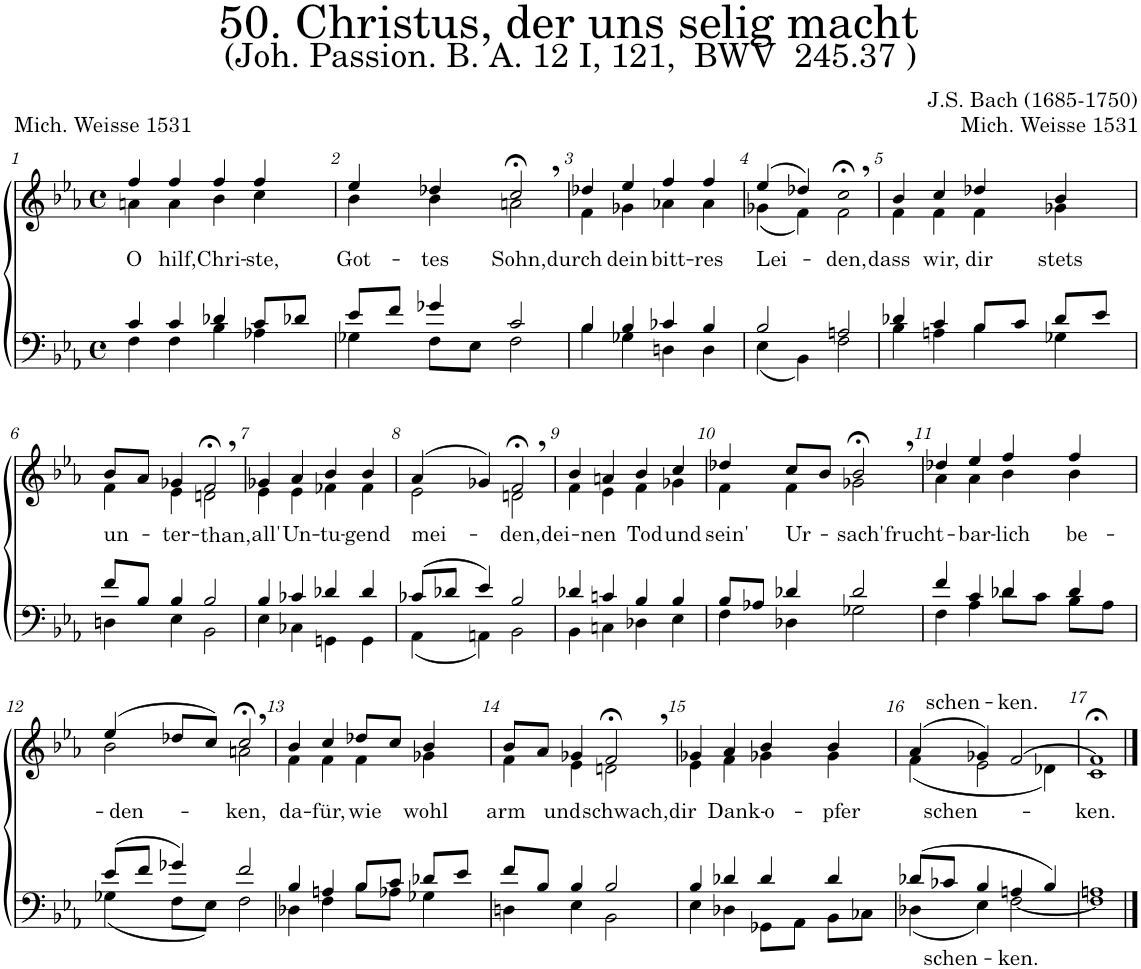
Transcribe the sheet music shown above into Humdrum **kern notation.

**kern	**text	**kern	**text	**text
*part2	*part2	*part1	*part1	*part1
*staff2	*staff2	*staff1	*staff1	*staff1
*I"Tenor/Bass	*	*I"Soprano/Alto	*	*
*clefF4	*	*clefG2	*	*
*k[b-e-a-]	*	*k[b-e-a-]	*	*
*M4/4	*	*M4/4	*	*
*met(c)	*	*met(c)	*	*
=1	=1	=1	=1	=1
*^	*	*	*	*
!	!	!	!	!LO:LY:b	!
*	*	*	*^	*	*
4c/	4F\	.	4ff;</	4an\	O	.
!	!	!	!	!	!LO:LY:b	!
4c/	4F\	.	4ff/	4a\	hilf,	.
!	!	!	!	!	!LO:LY:b	!
4d-X/	4B-\	.	4ff;</	4b-\	Chri-	.
!	!	!	!	!	!LO:LY:b	!
8c/L	4A-X\	.	4ff/	4cc\	-ste,	.
8d-X/J	.	.	.	.	.	.
=2	=2	=2	=2	=2	=2	=2
!	!	!	!	!	!LO:LY:b	!
8e-/L	4G-X\	.	4ee-;</	4b-\	Got-	.
8f/J	.	.	.	.	.	.
!	!	!	!	!	!LO:LY:b	!
4g-X/	8F\L	.	4dd-X/	4b-\	-tes	.
.	8E-\J	.	.	.	.	.
!	!	!	!	!	!LO:LY:b	!
2c/	2F\	.	2cc;<,/	2an\	Sohn,	.
=3	=3	=3	=3	=3	=3	=3
!	!	!	!	!	!LO:LY:b	!
4B-/	4B-\	.	4dd-X;</	4f\	durch	.
!	!	!	!	!	!LO:LY:b	!
4B-/	4G-X\	.	4ee-/	4g-X\	dein	.
!	!	!	!	!	!LO:LY:b	!
4c-X/	4Dn\	.	4ff;</	4a-X\	bitt-	.
!	!	!	!	!	!LO:LY:b	!
4B-/	4D\	.	4ff/	4a-\	-res	.
=4	=4	=4	=4	=4	=4	=4
!	!	!	!	!	!LO:LY:b	!
2B-/	(4E-\	.	(4ee-;</	(4g-X\	Lei-	.
.	4BB-\)	.	4dd-X/)	4f\)	.	.
!	!	!	!	!	!LO:LY:b	!
2An/	2F\	.	2cc;<,	2f\	-den,	.
=5	=5	=5	=5	=5	=5	=5
!	!	!	!	!	!LO:LY:b	!
4d-X/	4B-\	.	4b-;</	4f\	dass	.
!	!	!	!	!	!LO:LY:b	!
4c/	4An\	.	4cc/	4f\	wir,	.
!	!	!	!	!	!LO:LY:b	!
8B-/L	4B-\	.	4dd-X;</	4f\	dir	.
8c/J	.	.	.	.	.	.
!	!	!	!	!	!LO:LY:b	!
8d-/L	4G-X\	.	4b-/	4g-X\	stets	.
8e-/J	.	.	.	.	.	.
!!LO:LB:g=z	!!
=6	=6	=6	=6	=6	=6	=6
!	!	!	!	!	!LO:LY:b	!
8f/L	4Dn\	.	8b-;</L	4f\	un-	.
8B-/J	.	.	8a-/J	.	.	.
!	!	!	!	!	!LO:LY:b	!
4B-/	4E-\	.	4g-X/	4e-\	-ter-	.
!	!	!	!	!	!LO:LY:b	!
2B-/	2BB-\	.	2f;<,/	2dn\	-than,	.
=7	=7	=7	=7	=7	=7	=7
!	!	!	!	!	!LO:LY:b	!
4B-/	4E-\	.	4g-X;</	4e-\	all'	.
!	!	!	!	!	!LO:LY:b	!
4c-X/	4C-X\	.	4a-/	4e-\	Un-	.
!	!	!	!	!	!LO:LY:b	!
4d-X/	4GGn\	.	4b-;</	4f-X\	-tu-	.
!	!	!	!	!	!LO:LY:b	!
4d-/	4GG\	.	4b-/	4f-\	-gend	.
=8	=8	=8	=8	=8	=8	=8
!	!	!	!	!	!LO:LY:b	!
(8c-X/L	(4AA-\	.	(4a-;</	2e-\	mei-	.
8d-X/J	.	.	.	.	.	.
4e-/)	4AAn\)	.	4g-X/)	.	.	.
!	!	!	!	!	!LO:LY:b	!
2B-/	2BB-\	.	2f;<,/	2dn\	-den,	.
=9	=9	=9	=9	=9	=9	=9
!	!	!	!	!	!LO:LY:b	!
4d-X/	4BB-\	.	4b-;</	4f\	dei-	.
!	!	!	!	!	!LO:LY:b	!
4cn/	4Cn\	.	4an/	4e-\	-nen	.
!	!	!	!	!	!LO:LY:b	!
4B-/	4D-X\	.	4b-;</	4f\	Tod	.
!	!	!	!	!	!LO:LY:b	!
4B-/	4E-\	.	4cc/	4g-X\	und	.
=10	=10	=10	=10	=10	=10	=10
!	!	!	!	!	!LO:LY:b	!
8B-/L	4F\	.	4dd-X;</	4f\	sein'	.
8A-X/J	.	.	.	.	.	.
!	!	!	!	!	!LO:LY:b	!
4d-X/	4D-X\	.	8cc/L	4f\	Ur-	.
.	.	.	8b-/J	.	.	.
!	!	!	!	!	!LO:LY:b	!
2d-/	2G-X\	.	2b-;<,/	2g-X\	-sach'	.
=11	=11	=11	=11	=11	=11	=11
!	!	!	!	!	!LO:LY:b	!
4f/	4F\	.	4dd-X;</	4a-\	frucht-	.
!	!	!	!	!	!LO:LY:b	!
4c/	4A-\	.	4ee-/	4a-\	-bar-	.
!	!	!	!	!	!LO:LY:b	!
4d-X/	8d-\L	.	4ff;</	4b-\	-lich	.
.	8c\J	.	.	.	.	.
!	!	!	!	!	!LO:LY:b	!
4d-/	8B-\L	.	4ff/	4b-\	be-	.
.	8A-\J	.	.	.	.	.
!!LO:LB:g=z	!!
=12	=12	=12	=12	=12	=12	=12
!	!	!	!	!	!LO:LY:b	!
(8e-/L	(4G-X\	.	(4ee-;</	2b-\	-den-	.
8f/J	.	.	.	.	.	.
4g-X/)	8F\L	.	8dd-X/L	.	.	.
.	8E-\J)	.	8cc/J)	.	.	.
!	!	!	!	!	!LO:LY:b	!
2f/	2F\	.	2cc;<,/	2an\	-ken,	.
=13	=13	=13	=13	=13	=13	=13
!	!	!	!	!	!LO:LY:b	!
4B-/	4D-X\	.	4b-;</	4f\	da-	.
!	!	!	!	!	!LO:LY:b	!
4An/	4F\	.	4cc/	4f\	-für,	.
!	!	!	!	!	!LO:LY:b	!
8B-/L	8B-\L	.	8dd-X;</L	4f\	wie	.
8c/J	8A-X\J	.	8cc/J	.	.	.
!	!	!	!	!	!LO:LY:b	!
8d-X/L	4G-X\	.	4b-/	4g-X\	wohl	.
8e-/J	.	.	.	.	.	.
=14	=14	=14	=14	=14	=14	=14
!	!	!	!	!	!LO:LY:b	!
8f/L	4Dn\	.	8b-;</L	4f\	arm	.
8B-/J	.	.	8a-/J	.	.	.
!	!	!	!	!	!LO:LY:b	!
4B-/	4E-\	.	4g-X;</	4e-\	und	.
!	!	!	!	!	!LO:LY:b	!
2B-/	2BB-\	.	2f;<,/	2dn\	schwach,	.
=15	=15	=15	=15	=15	=15	=15
!	!	!	!	!	!LO:LY:b	!
4B-/	4E-\	.	4g-X;</	4e-\	dir	.
!	!	!	!	!	!LO:LY:b	!
4d-X/	4D-X\	.	4a-;</	4f\	Dank-	.
!	!	!	!	!	!LO:LY:b	!
4d-/	8GG-X\L	.	4b-/	4g-X\	-o-	.
.	8AA-\J	.	.	.	.	.
!	!	!	!	!	!LO:LY:b	!
4d-/	8BB-\L	.	4b-/	4g-\	-pfer	.
.	8C-X\J	.	.	.	.	.
=16	=16	=16	=16	=16	=16	=16
!	!	!LO:LY:b	!	!	!LO:LY:b	!LO:LY:a
(8d-X/L	(4D-X\	schen-	(4a-;</	(4f\	schen-	schen-
8c-X/J	.	.	.	.	.	.
4B-/	4E-\)	.	4g-X/)	2e-\	.	.
!	!	!LO:LY:b	!	!	!	!LO:LY:a
4An/	[2F\	-ken.	[2f/	.	.	-ken.
4B-/)	.	.	.	4d-X\)	.	.
=17	=17	=17	=17	=17	=17	=17
!	!	!	!	!	!LO:LY:b	!
1An	1F]	.	1f;<]	1c	-ken.	.
*v	*v	*	*	*	*	*
*	*	*v	*v	*	*
==	==	==	==	==
*-	*-	*-	*-	*-
